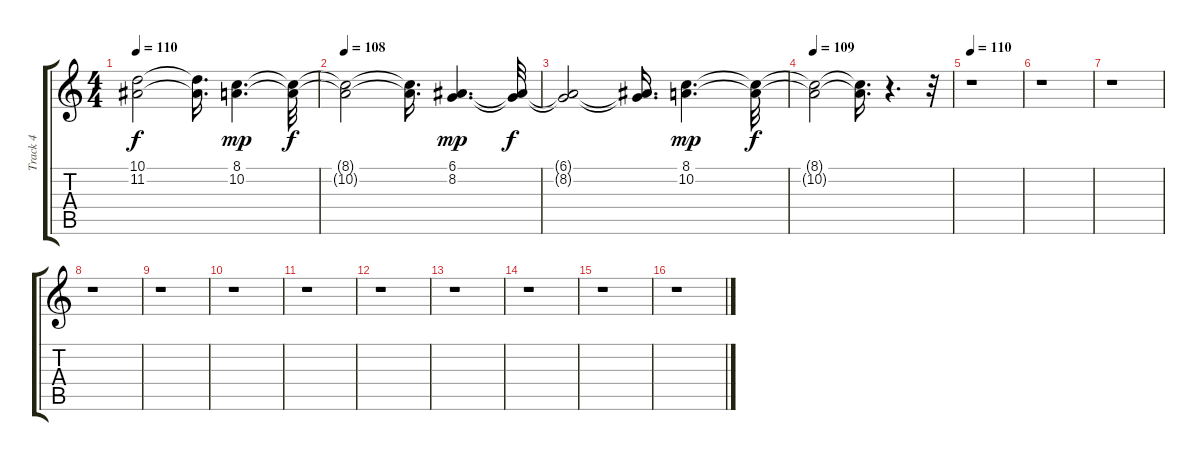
\track ("Track 4" "Track 4") {instrument stringensemble1}
\staff {score tabs}
\tuning (E4 B3 G3 D3 A2 E2) {hide}
\ts (4 4)
\tempo 110
\clef g2
\ks c
(10.1{t} 11.2{t}).2{dy f} (10.1{t} 11.2{t}).16{d} (8.1 10.2).4{d dy mp} (8.1{t} 10.2{t}).32{dy f} |
\tempo 108
(8.1{t} 10.2{t}).2 (8.1{t} 10.2{t}).16{d} (6.1 8.2).4{d dy mp} (6.1{t} 8.2{t}).32{dy f} |
(6.1{t} 8.2{t}).2 (6.1{t} 8.2{t}).16{d} (8.1 10.2).4{d dy mp} (8.1{t} 10.2{t}).32{dy f} |
\tempo 109
(8.1{t} 10.2{t}).2 (8.1{t} 10.2{t}).16{d} r.4{d} r.32 |
\tempo 110
r.1 |
r.1 |
r.1 |
r.1 |
r.1 |
r.1 |
r.1 |
r.1 |
r.1 |
r.1 |
r.1 |
r.1
